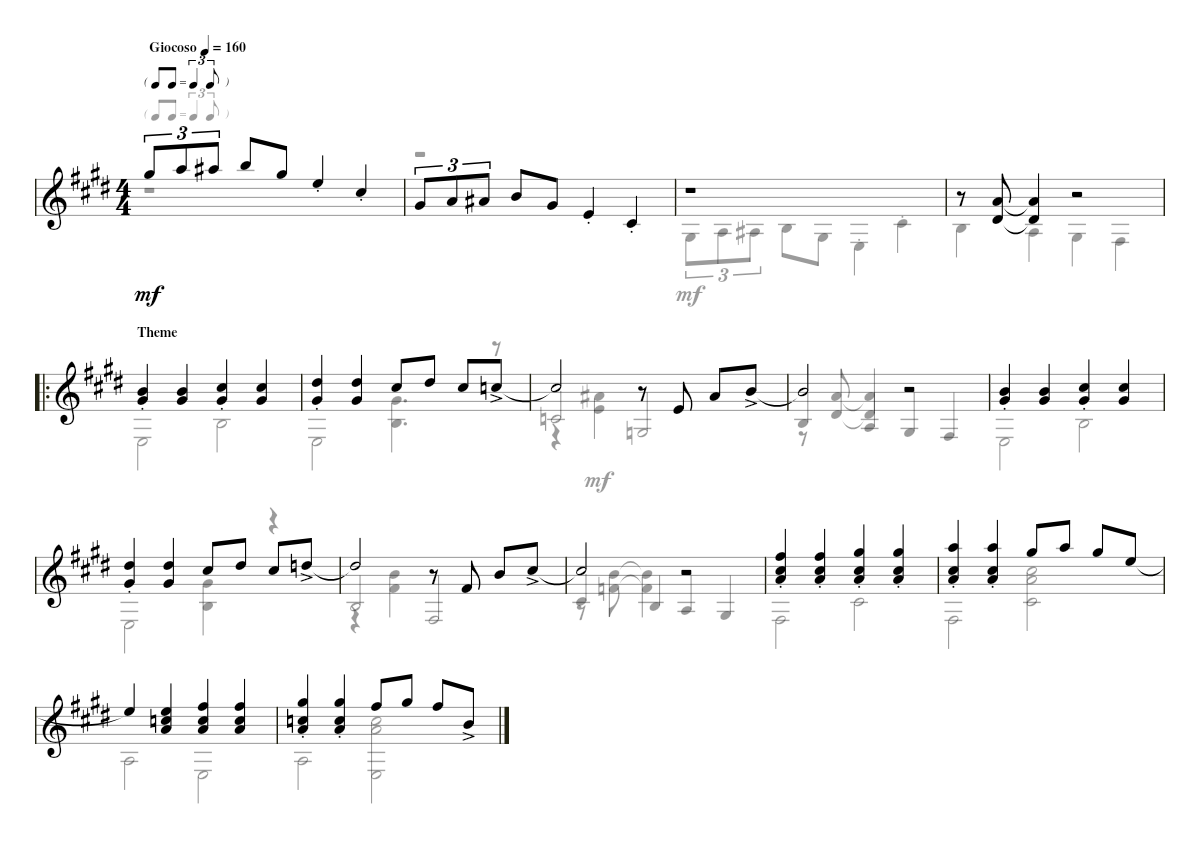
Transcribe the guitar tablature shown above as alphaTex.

\defaultSystemsLayout 4
\bracketExtendMode groupsimilarinstruments
\singleTrackTrackNamePolicy hidden
\multiTrackTrackNamePolicy hidden
\firstSystemTrackNameOrientation horizontal
\otherSystemsTrackNameOrientation horizontal
\defaultBarNumberDisplay Hide
\track ("Nylon Guitar" "N-Gt") {instrument acousticguitarnylon}
\staff {score}
\tuning (E4 B3 G3 D3 A2 E2)
\voice
\ts (4 4)
\tf triplet8th
\tempo (160 "Giocoso")
\clef g2
\scale
0.328358
\ks e
4.1.8{tu (3 2) dy mf instrument acousticguitarnylon} 5.1.8{tu (3 2)} 6.1.8{tu (3 2)} 7.1.8 4.1.8 5.2{st}.4 6.3{st}.4 |
\scale
0.257463 1.3.8{tu (3 2)} 2.3.8{tu (3 2)} 3.3.8{tu (3 2)} 4.3.8 1.3.8 2.4{st}.4 4.5{st}.4 |
\scale
0.257463 r.1 |
\scale
0.156716 r.8 (1.4 2.3).8 (1.4{t} 2.3{t}).4 r.2 |
\ro
\section ("" "Theme")
\scale
0.181287 (1.3{st} 0.2{st}).4 (1.3 0.2).4 (1.3{st} 2.2{st}).4 (1.3 2.2).4 |
\scale
0.245614 (1.3{st} 4.2{st}).4 (1.3 4.2).4 2.2.8 4.2.8 2.2.8 1.2{ac}.8 |
\scale
0.327485 1.2{t}.2 r.8 2.4.8 2.3.8 0.2{ac}.8 |
\scale
0.245614 0.2{t}.2 r.2 |
\scale
0.248908 (1.3{st} 0.2{st}).4 (1.3 0.2).4 (1.3{st} 2.2{st}).4 (1.3 2.2).4 |
\scale
0.248908 (1.3{st} 4.2{st}).4 (1.3 4.2).4 2.2.8 4.2.8 2.2.8 3.2{ac}.8 |
\scale
0.253275 3.2{t}.2 r.8 4.4.8 4.3.8 2.2{ac}.8 |
\scale
0.248908 2.2{t}.2 r.2 |
\scale
0.25 (2.3{st} 2.1{st} 2.2{st}).4 (2.3{st} 2.1{st} 2.2{st}).4 (2.3{st} 4.1{st} 2.2{st}).4 (2.3{st} 4.1{st} 2.2{st}).4 |
\scale
0.25 (2.3{st} 2.2{st} 5.1{st}).4 (2.3{st} 2.2{st} 5.1{st}).4 4.1.8 5.1.8 4.1.8 0.1.8 |
\scale
0.25 0.1{t}.4 (2.3 1.2 0.1).4 (2.3 1.2 2.1).4 (2.3 1.2 2.1).4 |
\scale
0.25 (2.3{st} 1.2{st} 4.1{st}).4 (2.3{st} 1.2{st} 4.1{st}).4 2.1.8 4.1.8 2.1.8 0.2{ac}.8
\voice
\clef g2
\ottava regular
\simile none
\scale
0.328358
\ks e
r.1{dy mf} |
\scale
0.257463 r.1 |
\scale
0.257463 4.6.8{tu (3 2)} 5.6.8{tu (3 2)} 6.6.8{tu (3 2)} 7.6.8 4.6.8 0.6{st}.4 4.5{st}.4 |
\scale
0.156716 2.5.4 0.5.4 4.6.4 2.6.4 |
\scale
0.181287 0.6.2 2.5.2 |
\scale
0.245614 0.6.2 (2.5 1.3).4{d} r.8 |
\scale
0.327485 3.5.2{beam invert} 3.6.2{beam invert} |
\scale
0.245614 2.5.4{beam invert} 0.5.4{beam invert} 4.6.4{beam invert} 2.6.4{beam invert} |
\scale
0.248908 0.6.2 2.5.2 |
\scale
0.248908 0.6.2 (2.5 1.3).4 r.4 |
\scale
0.253275 2.5.2{beam invert} 2.6.2{beam invert} |
\scale
0.248908 4.5.4{beam invert} 2.5.4{beam invert} 0.5.4{beam invert} 4.6.4{beam invert} |
\scale
0.25 2.6.2 4.5.2 |
\scale
0.25 2.6.2 (4.5 2.3 2.2).2 |
\scale
0.25 0.5.2 0.6.2 |
\scale
0.25 0.5.2 (0.6 2.3 1.2).2
\voice
\clef g2
\ottava regular
\simile none
\scale
0.328358
\ks e
|
\scale
0.257463 |
\scale
0.257463 |
\scale
0.156716 |
\scale
0.181287 |
\scale
0.245614 |
\scale
0.327485 r.4 (2.4 3.3).4 |
\scale
0.245614 r.8 (1.4 2.3).8{beam invert} (1.4{t} 2.3{t}).4{beam invert} r.2 |
\scale
0.248908 |
\scale
0.248908 |
\scale
0.253275 r.4 (4.4 4.3).4 |
\scale
0.248908 r.8 (3.4 4.3).8 (3.4{t} 4.3{t}).4 r.2 |
\scale
0.25 |
\scale
0.25 |
\scale
0.25 |
\scale
0.25
